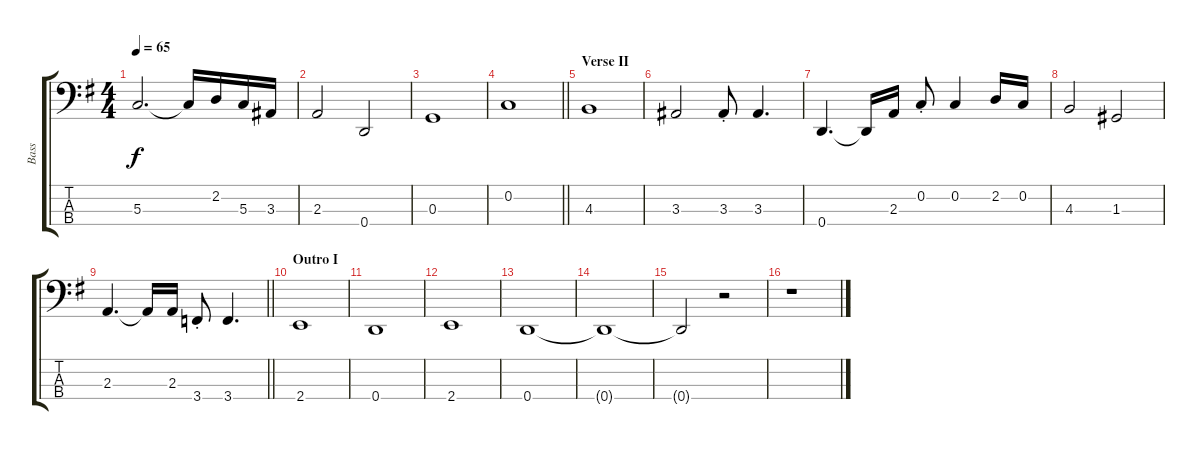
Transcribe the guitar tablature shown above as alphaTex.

\track ("Bass" "Bass") {instrument electricbassfinger}
\staff {score tabs}
\tuning (F2 C2 G1 D1) {hide}
\ts (4 4)
\tempo 65
\clef f4
\ks eminor
5.3.2{d dy f} 5.3{t}.16 2.2.16 5.3.16 3.3.16 |
2.3.2 0.4.2 |
0.3.1 |
\barLineRight lightlight
0.2.1 |
\section ("" "Verse II")
4.3.1 |
3.3.2 3.3{st}.8 3.3.4{d} |
0.4.4{d} 0.4{t}.16 2.3.16 0.2{st}.8 0.2.4 2.2.16 0.2.16 |
4.3.2 1.3.2 |
\barLineRight lightlight
2.3.4{d} 2.3{t}.16 2.3.16 3.4{st}.8 3.4.4{d} |
\section ("" "Outro I")
2.4.1 |
0.4.1 |
2.4.1 |
0.4.1 |
0.4{t}.1 |
0.4{t}.2 r.2 |
r.1
